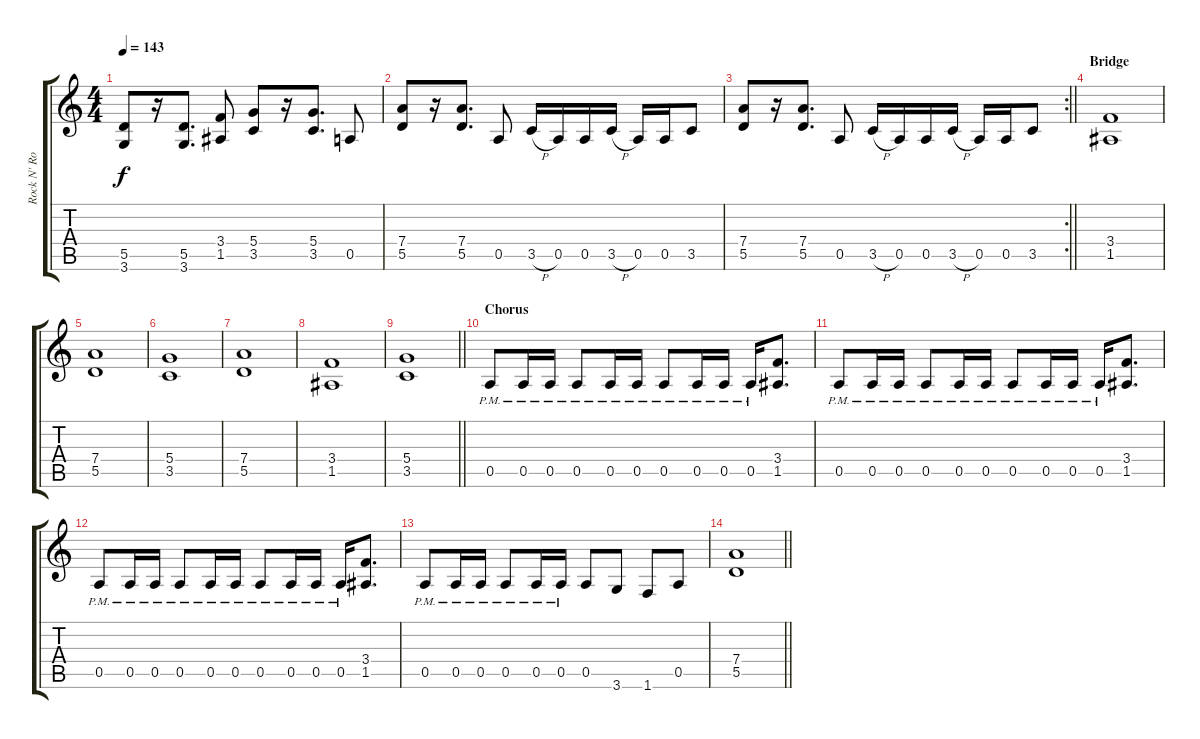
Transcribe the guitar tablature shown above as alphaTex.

\track ("Rock N' Rolf" "Rock N' Ro") {instrument distortionguitar}
\staff {score tabs}
\tuning (E4 B3 G3 D3 A2 E2) {hide}
\ts (4 4)
\tempo 143
\clef g2
\ks c
(5.5 3.6).8{dy f} r.16 (5.5 3.6).8{d} (3.4 1.5).8 (5.4 3.5).8 r.16 (5.4 3.5).8{d} 0.5.8 |
(7.4 5.5).8 r.16 (7.4 5.5).8{d} 0.5.8 3.5{h}.16 0.5.16 0.5.16 3.5{h}.16 0.5.16 0.5.16 3.5.8 |
\rc 2
\barLineRight lightlight
(7.4 5.5).8 r.16 (7.4 5.5).8{d} 0.5.8 3.5{h}.16 0.5.16 0.5.16 3.5{h}.16 0.5.16 0.5.16 3.5.8 |
\section ("" "Bridge")
(3.4 1.5).1 |
(7.4 5.5).1 |
(5.4 3.5).1 |
(7.4 5.5).1 |
(3.4 1.5).1 |
\barLineRight lightlight
(5.4 3.5).1 |
\section ("" "Chorus")
0.5{pm}.8 0.5{pm}.16 0.5{pm}.16 0.5{pm}.8 0.5{pm}.16 0.5{pm}.16 0.5{pm}.8 0.5{pm}.16 0.5{pm}.16 0.5{pm}.16 (3.4 1.5).8{d} |
0.5{pm}.8 0.5{pm}.16 0.5{pm}.16 0.5{pm}.8 0.5{pm}.16 0.5{pm}.16 0.5{pm}.8 0.5{pm}.16 0.5{pm}.16 0.5{pm}.16 (3.4 1.5).8{d} |
0.5{pm}.8 0.5{pm}.16 0.5{pm}.16 0.5{pm}.8 0.5{pm}.16 0.5{pm}.16 0.5{pm}.8 0.5{pm}.16 0.5{pm}.16 0.5{pm}.16 (3.4 1.5).8{d} |
0.5{pm}.8 0.5{pm}.16 0.5{pm}.16 0.5{pm}.8 0.5{pm}.16 0.5{pm}.16 0.5.8 3.6.8 1.6.8 0.5.8 |
\barLineRight lightlight
(7.4 5.5).1
